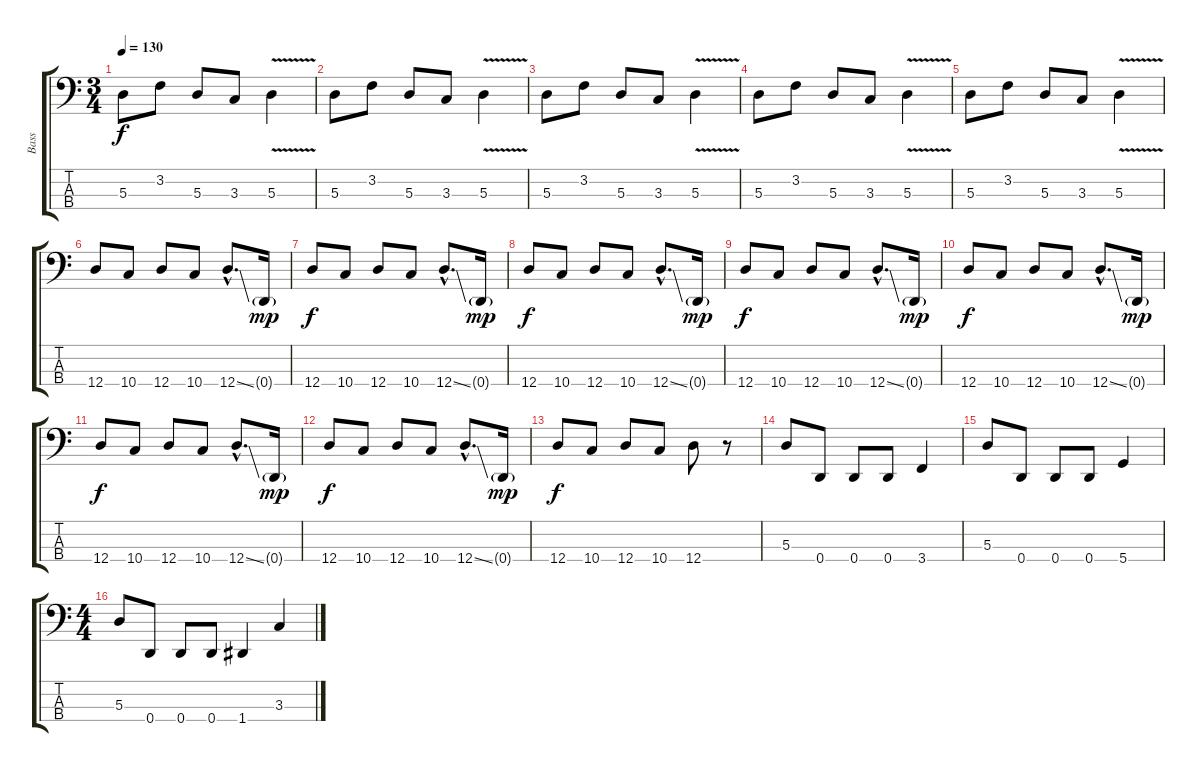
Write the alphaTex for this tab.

\track ("Bass" "Bass") {instrument slapbass2}
\staff {score tabs}
\tuning (G2 D2 A1 D1) {hide}
\ts (3 4)
\tempo 130
\clef f4
\ks c
5.3.8{dy f} 3.2.8 5.3.8 3.3.8 5.3{v}.4 |
5.3.8 3.2.8 5.3.8 3.3.8 5.3{v}.4 |
5.3.8 3.2.8 5.3.8 3.3.8 5.3{v}.4 |
5.3.8 3.2.8 5.3.8 3.3.8 5.3{v}.4 |
5.3.8 3.2.8 5.3.8 3.3.8 5.3{v}.4 |
12.4.8{volume 13} 10.4.8 12.4.8 10.4.8 12.4{ss hac}.8{d} 0.4{g}.16{dy mp volume 0} |
12.4.8{dy f volume 13} 10.4.8 12.4.8 10.4.8 12.4{ss hac}.8{d} 0.4{g}.16{dy mp volume 0} |
12.4.8{dy f volume 13} 10.4.8 12.4.8 10.4.8 12.4{ss hac}.8{d} 0.4{g}.16{dy mp volume 0} |
12.4.8{dy f volume 13} 10.4.8 12.4.8 10.4.8 12.4{ss hac}.8{d} 0.4{g}.16{dy mp volume 0} |
12.4.8{dy f volume 13} 10.4.8 12.4.8 10.4.8 12.4{ss hac}.8{d} 0.4{g}.16{dy mp volume 0} |
12.4.8{dy f volume 13} 10.4.8 12.4.8 10.4.8 12.4{ss hac}.8{d} 0.4{g}.16{dy mp volume 0} |
12.4.8{dy f volume 13} 10.4.8 12.4.8 10.4.8 12.4{ss hac}.8{d} 0.4{g}.16{dy mp volume 0} |
12.4.8{dy f volume 13} 10.4.8 12.4.8 10.4.8 12.4.8 r.8 |
5.3.8 0.4.8 0.4.8 0.4.8 3.4.4 |
5.3.8 0.4.8 0.4.8 0.4.8 5.4.4 |
\ts (4 4)
5.3.8 0.4.8 0.4.8 0.4.8 1.4.4 3.3.4
